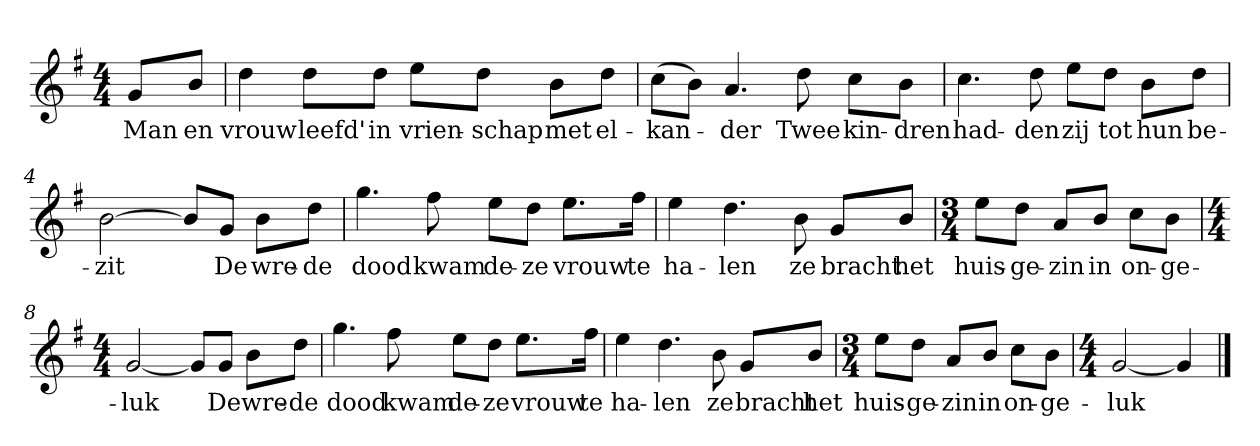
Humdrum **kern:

**kern	**text
*part1	*part1
*staff1	*staff1
*clefG2	*
*k[f#]	*
*G:	*
*M4/4	*
*MM120	*
=	=
8g/L	Man
8b/J	en
=1	=1
4dd	vrouw
8dd\L	leefd'
8dd\J	in
8ee\L	vrien-
8dd\J	-schap
8b\L	met
8dd\J	el-
=2	=2
(8cc\L	-kan-
8b\J)	.
4.a	-der
8dd	Twee
8cc\L	kin-
8b\J	-dren
=3	=3
4.cc	had-
8dd	-den
8ee\L	zij
8dd\J	tot
8b\L	hun
8dd\J	be-
=4	=4
[2b	-zit
8b/L]	.
8g/J	De
8b\L	wre-
8dd\J	-de
=5	=5
4.gg	dood
8ff#	kwam
8ee\L	de-
8dd\J	-ze
8.ee\L	vrouw
16ff#\Jk	te
=6	=6
4ee	ha-
4.dd	-len
8b	ze
8g/L	bracht
8b/J	het
=7	=7
*M3/4	*
8ee\L	huis-
8dd\J	-ge-
8a/L	-zin
8b/J	in
8cc\L	on-
8b\J	-ge-
=8	=8
*M4/4	*
[2g	-luk
8g/L]	.
8g/J	De
8b\L	wre-
8dd\J	-de
=9	=9
4.gg	dood
8ff#	kwam
8ee\L	de-
8dd\J	-ze
8.ee\L	vrouw
16ff#\Jk	te
=10	=10
4ee	ha-
4.dd	-len
8b	ze
8g/L	bracht
8b/J	het
=11	=11
*M3/4	*
8ee\L	huis-
8dd\J	-ge-
8a/L	-zin
8b/J	in
8cc\L	on-
8b\J	-ge-
=12	=12
*M4/4	*
[2g	-luk
4g]	.
==	==
*-	*-
